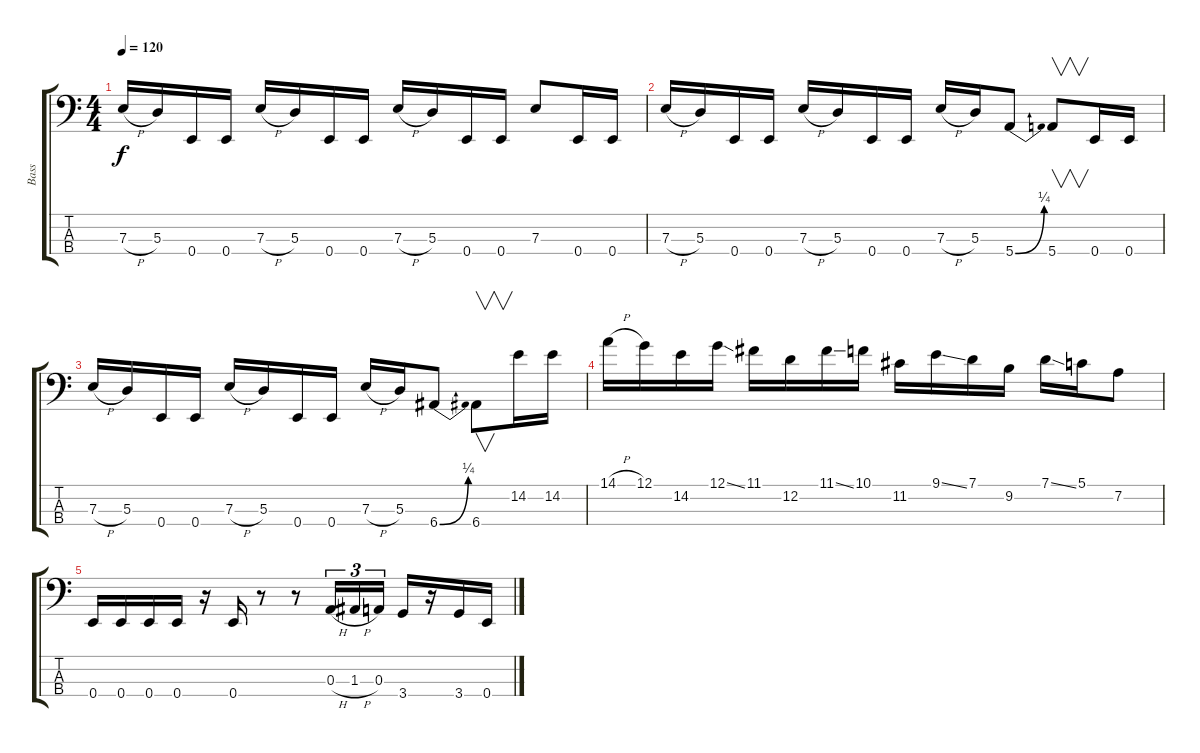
\track ("Bass" "Bass") {instrument fretlessbass}
\staff {score tabs}
\tuning (G2 D2 A1 E1) {hide}
\ts (4 4)
\tempo 120
\clef f4
\ks c
7.3{h}.16{dy f} 5.3.16 0.4.16 0.4.16 7.3{h}.16 5.3.16 0.4.16 0.4.16 7.3{h}.16 5.3.16 0.4.16 0.4.16 7.3.8 0.4.16 0.4.16 |
7.3{h}.16 5.3.16 0.4.16 0.4.16 7.3{h}.16 5.3.16 0.4.16 0.4.16 7.3{h}.16 5.3.16 5.4{be (bend 0 0 60 1)}.8 5.4.8{v} 0.4.16 0.4.16 |
7.3{h}.16 5.3.16 0.4.16 0.4.16 7.3{h}.16 5.3.16 0.4.16 0.4.16 7.3{h}.16 5.3.16 6.4{be (bend 0 0 60 1)}.8 6.4.8{v} 14.2.16 14.2.16 |
14.1{h}.16 12.1.16 14.2.16 12.1{ss}.16 11.1.16 12.2.16 11.1{ss}.16 10.1.16 11.2.16 9.1{ss}.16 7.1.16 9.2.16 7.1{ss}.16 5.1.16 7.2.8 |
0.4.16 0.4.16 0.4.16 0.4.16 r.16 0.4.16 r.8 r.8 0.3{h}.16{tu (3 2)} 1.3{h}.16{tu (3 2)} 0.3.16{tu (3 2)} 3.4.16 r.16 3.4.16 0.4.16
